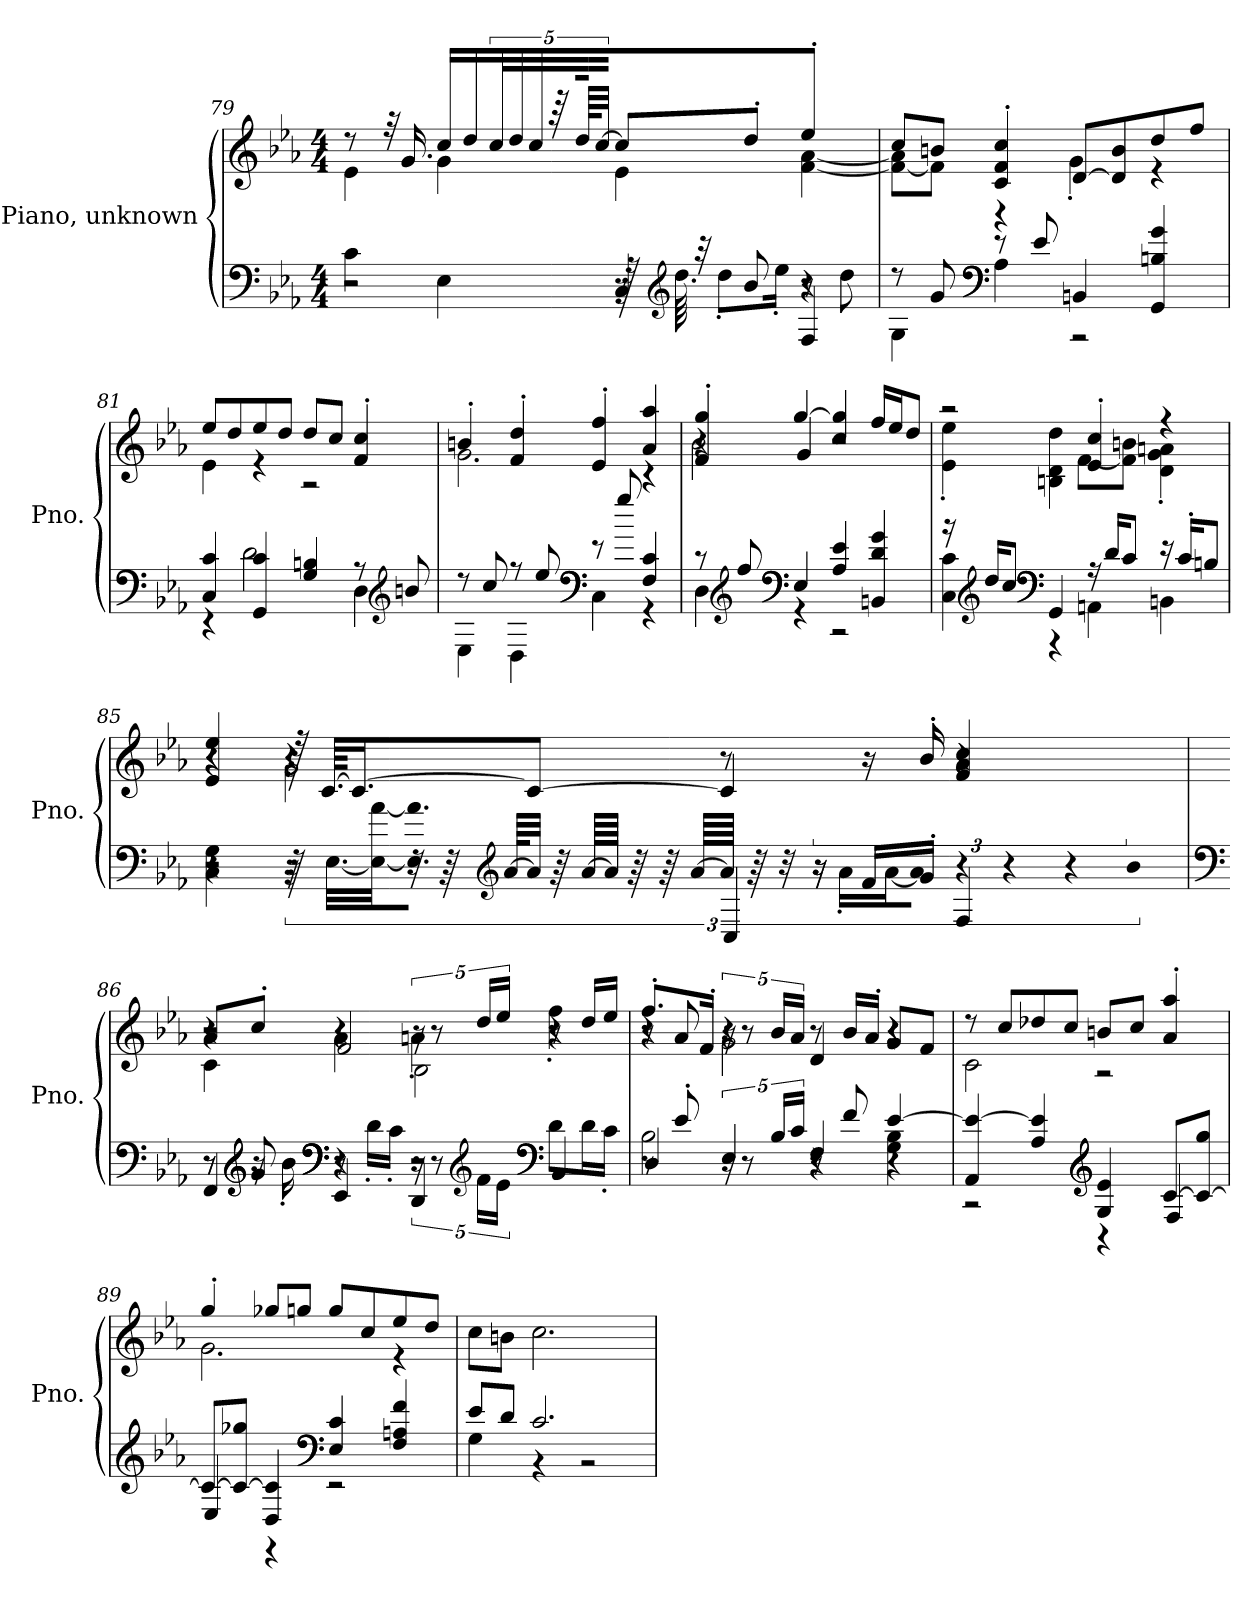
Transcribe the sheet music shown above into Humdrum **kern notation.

**kern	**kern
*part1	*part1
*staff2	*staff1
*I"Piano, unknown	*
*I'Pno.	*
*clefF4	*clefG2
*k[b-e-a-]	*k[b-e-a-]
*M4/4	*M4/4
=79	=79
*^	*^
*	*^	*	*
2r	4c\	2r	8r	4e-\
.	.	.	32r	.
.	.	.	16.g/	.
.	4E-\	.	16cc/LL	4g\
.	.	.	16dd/	.
.	.	.	40cc/L	.
.	.	.	40dd/	.
.	.	.	40cc/JJJ	.
.	.	.	80r	.
.	.	.	80dd/KLLL	.
.	.	.	[40cc/JJJ	.
8r	128r	4C/	8cc/L]	4e-\
*clefG2	*	*	*	*
.	64.dd\	.	.	.
.	32r	.	.	.
.	8dd'\L	.	.	.
8b-/	.	.	8dd'/J	.
.	16ee-'\Jk	.	.	.
4r	8r	4F/	4ee-'/	[4f\ [4a-\
.	8dd\	.	.	.
*	*v	*v	*	*
!!LO:LB:g=z	!!
=80	=80	=80	=80
8r	4G\	8cc/L	8f\_ 8a-\]L
8g/	.	8bn/J	8f\J]
*clefF4	*	*	*
8r	4A-\	4c/' 4f/' 4cc/'	4r
8e-/	.	.	.
4BBn/	2r	[8d/L	4g'\
.	.	8d/] 8b/	.
4GG/ 4Bn/ 4g/	.	8dd/	4r
.	.	8ff/J	.
=81	=81	=81	=81
4C/ 4c/	4r	8ee-/L	4e-\
.	.	8dd/	.
4GG/ 4c/	2d\	8ee-/	4r
.	.	8dd/J	.
4G/ 4Bn/	.	8dd/L	2r
.	.	8cc/J	.
8r	4D\	4f/' 4cc/'	.
*clefG2	*	*	*
8bn/	.	.	.
=82	=82	=82	=82
8r	4E-\	4bn'/	2.g\
8cc/	.	.	.
8r	4D\	4f/' 4dd/'	.
8ee-/	.	.	.
*clefF4	*	*	*
8r	4C\	4e-/' 4ff/'	.
8gg/	.	.	.
4F/ 4c/	4r	4a-/ 4aa-/	4r
!!LO:PB:g=z
=83	=83	=83	=83
*	*	*	*^
8r	4D\	4f/' 4gg/'	2b-\	4r
*clefG2	*	*	*	*
8ff/	.	.	.	.
*clefF4	*	*	*	*
4E-/	4r	[4gg/	.	4g/
4A-/ 4e-/	2r	4cc/ 4gg/]	2r	2r
4BBn/ 4d/ 4g/	.	16ff/LL	.	.
.	.	16ee-/J	.	.
.	.	8dd/J	.	.
*	*	*	*v	*v
=84	=84	=84	=84
16r	4C\ 4c\	2r	4e-\' 4ee-\'
*clefG2	*	*	*
16dd/KL	.	.	.
8cc/J	.	.	.
*clefF4	*	*	*
4GG/	4r	.	4Bn\ 4d\ 4dd\
16r	4AAn\	4e-/' 4cc/'	[8f\L
16d/KL	.	.	.
8c/J	.	.	8f\] 8bn\J
16r	4BBn\	4r	4d\' 4g\' 4an\'
16c'/KL	.	.	.
8Bn/J	.	.	.
!!LO:LB:g=z
=85	=85	=85	=85
*	*^	*	*^
4r	4C\ 4G\	2r	4e-/ 4ee-/	4r	4r
16r	96r	.	4r	2g\	128r
.	.	.	.	.	[64.c/KKLL
.	[48.E-\LLL	.	.	.	.
.	.	.	.	.	16.c/J_
.	48E-\_ [48a-\JJ	.	.	.	.
32r	8.E-\] 8.a-\]J	.	.	.	.
64r	.	.	.	.	.
*clefG2	*	*	*	*	*
[64a-/KLLL	.	.	.	.	.
32a-/JJJ]	.	.	.	.	8c/J_
64r	.	.	.	.	.
[64a-/LLLL	.	.	.	.	.
64a-/JJJJ]	.	.	.	.	.
64r	.	.	.	.	.
64r	.	.	.	.	.
[64a-/LLLL	.	.	.	.	.
64a-/JJJJ]	24r	4C/	8r	.	4c/]
64r	.	.	.	.	.
32r	.	.	.	.	.
.	24a-'\LL	.	.	.	.
16r	.	.	.	.	.
.	[24a-\J	.	.	.	.
16f/LL	8a-\J]	.	16r	.	.
16g'/JJ	.	.	16b-'/	.	.
4F/	8r	4r	4f/ 4a-/ 4cc/	4r	4r
.	16r	.	.	.	.
.	16b-\	.	.	.	.
*	*	*	*v	*v	*v
!!LO:LB:g=z
=86	=86	=86	=86
*clefF4	*	*	*
*	*	*	*^
*	*	*	*	*^
*	*	*	*	*	*^
8r	8r	4FF/	8a-/L	4c\	4r	2r
*clefG2	*	*	*	*	*	*
8g/	16r	.	8cc'/J	.	.	.
.	16b-'\	.	.	.	.	.
*clefF4	*	*	*	*	*	*
4r	8r	4EE-/	4r	4a-\	2f/	.
.	16d'\LL	.	.	.	.	.
.	16c'\JJ	.	.	.	.	.
2r	20r	4DD/	20r	4an'\	.	2B-\
.	10r	.	10r	.	.	.
*clefG2	*	*	*	*	*	*
.	20f\LL	.	20dd/LL	.	.	.
.	20e-\JJ	.	20ee-/JJ	.	.	.
*clefF4	*	*	*	*	*	*
.	8d\L	4BB-/	8r	4ff'\	4r	.
.	16d\L	.	16dd/LL	.	.	.
.	16c'\JJ	.	16ee-/JJ	.	.	.
*	*	*	*	*	*v	*v
=87	=87	=87	=87	=87	=87
8r	2B-\	4D/	8.ff'/L	4r	8r
8e-'/	.	.	.	.	8a-/
.	.	.	16f'/Jk	.	.
20r	.	4E-/	20r	2g\	4r
10r	.	.	10r	.	.
20B-/LL	.	.	20b-/LL	.	.
20c/JJ	.	.	20a-/JJ	.	.
8r	4r	4F/	8r	.	4d/
8f/	.	.	16b-/LL	.	.
.	.	.	16a-'/JJ	.	.
[4e-/	4G\ 4B-\	4r	8g/L	4r	4r
.	.	.	8f/J	.	.
*	*v	*v	*	*	*
*	*	*	*v	*v
!!LO:LB:g=z
=88	=88	=88	=88
4AA-/ 4e-/_	2r	8r	2c\
.	.	8cc/L	.
4A-/ 4e-/]	.	8dd-X/	.
.	.	8cc/J	.
*clefG2	*	*	*
4G/ 4e-/	4r	8bn/L	2r
.	.	8cc/J	.
[8c/L	4F/	4a-/' 4aa-/'	.
8c/_ 8gg/J	.	.	.
=89	=89	=89	=89
8c/L_	4E-/	4gg'/	2.g\
8c/_ 8gg-X/J	.	.	.
4D/ 4c/]	4r	8gg-X/L	.
.	.	8ggn/J	.
*clefF4	*	*	*
4E-/ 4c/	2r	8gg/L	.
.	.	8cc/	.
4F/ 4An/ 4f/	.	8ee-/	4r
.	.	8dd/J	.
*	*	*v	*v
=90	=90	=90
8e-/L	4G\	8cc\L
8d/J	.	8bn\J
2.c/	4r	2.cc\
.	2r	.
*v	*v	*
=	=
*-	*-
